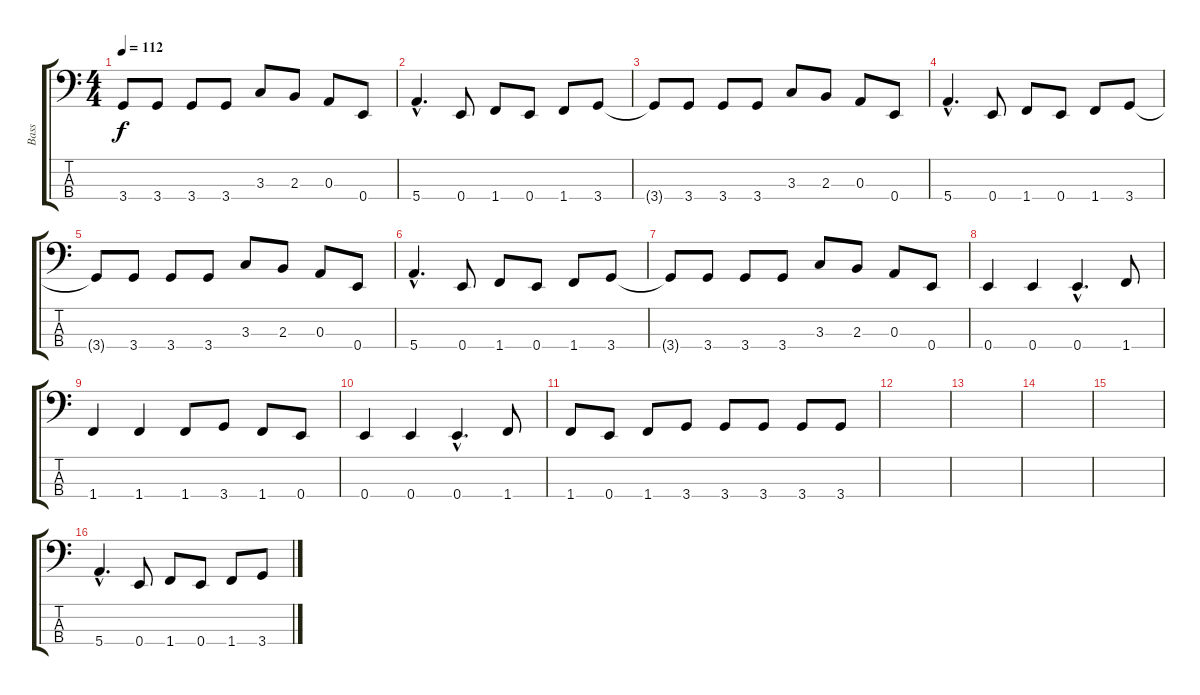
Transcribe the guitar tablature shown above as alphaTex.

\track ("Bass" "Bass") {instrument electricbasspick}
\staff {score tabs}
\tuning (G2 D2 A1 E1) {hide}
\ts (4 4)
\tempo 112
\clef f4
\ks c
3.4{t}.8{dy f} 3.4.8 3.4.8 3.4.8 3.3.8 2.3.8 0.3.8 0.4.8 |
5.4{hac}.4{d} 0.4.8 1.4.8 0.4.8 1.4.8 3.4.8 |
3.4{t}.8 3.4.8 3.4.8 3.4.8 3.3.8 2.3.8 0.3.8 0.4.8 |
5.4{hac}.4{d} 0.4.8 1.4.8 0.4.8 1.4.8 3.4.8 |
3.4{t}.8 3.4.8 3.4.8 3.4.8 3.3.8 2.3.8 0.3.8 0.4.8 |
5.4{hac}.4{d} 0.4.8 1.4.8 0.4.8 1.4.8 3.4.8 |
3.4{t}.8 3.4.8 3.4.8 3.4.8 3.3.8 2.3.8 0.3.8 0.4.8 |
0.4.4 0.4.4 0.4{hac}.4{d} 1.4.8 |
1.4.4 1.4.4 1.4.8 3.4.8 1.4.8 0.4.8 |
0.4.4 0.4.4 0.4{hac}.4{d} 1.4.8 |
1.4.8 0.4.8 1.4.8 3.4.8 3.4.8 3.4.8 3.4.8 3.4.8 |
|
|
|
|
5.4{hac}.4{d} 0.4.8 1.4.8 0.4.8 1.4.8 3.4.8
